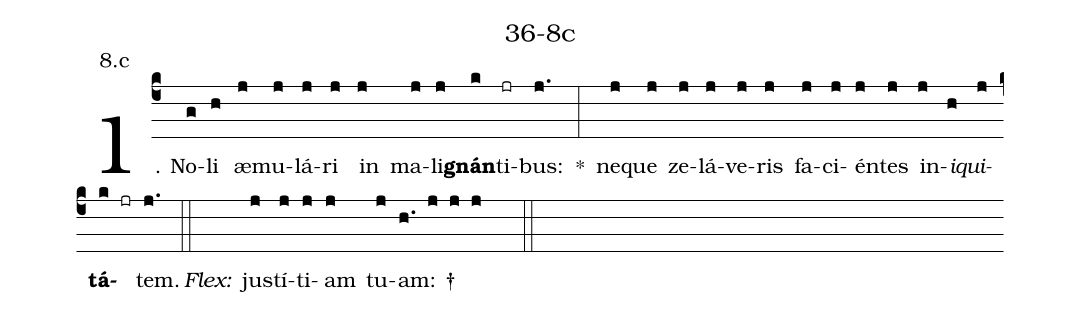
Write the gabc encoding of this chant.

name: 36-8c;
annotation: 8.c;
%%
(c4)1. No(g)li(h) æ(j)mu(j)lá(j)ri(j) in(j) ma(j)li(j)<b>gnán</b>(k)ti(jr)bus:(j.) *(:) ne(j)que(j) ze(j)lá(j)ve(j)ris(j) fa(j)ci(j)én(j)tes(j) in(j)<i>i</i>(h)<i>qui</i>(j)<b>tá</b>(k jr)tem.(j.) (::)
<i>Flex:</i>()  jus(j)tí(j)ti(j)am(j) tu(j)am: †(h. j j j  ::)
